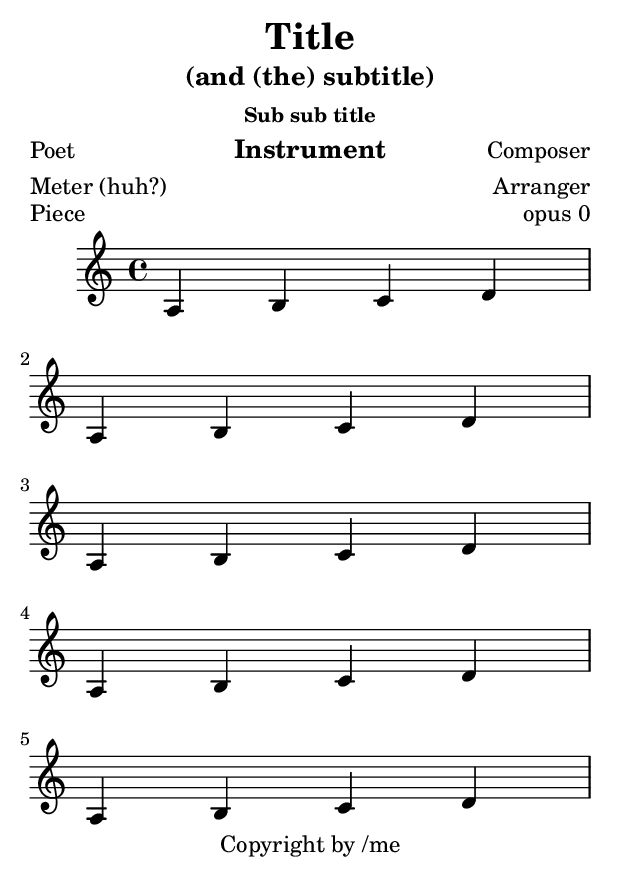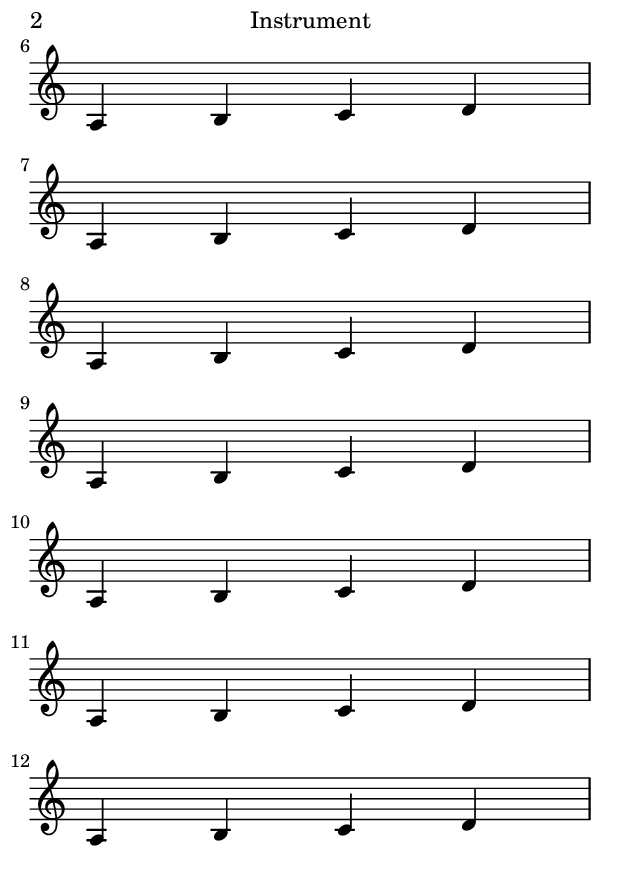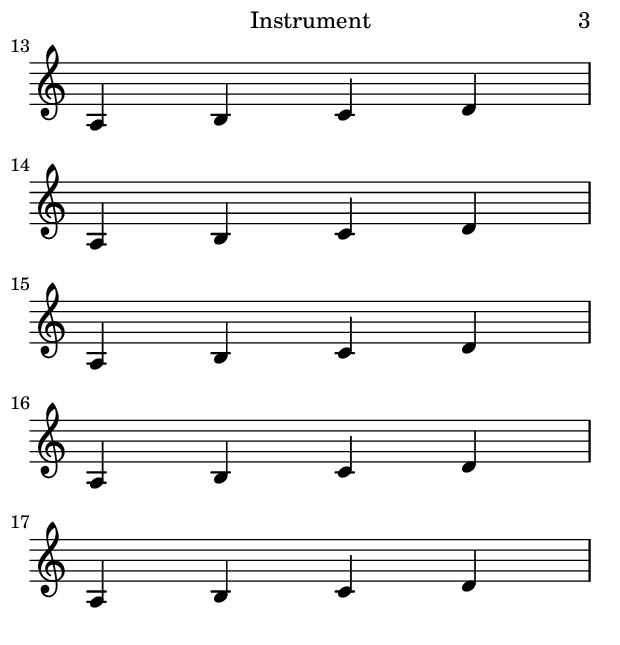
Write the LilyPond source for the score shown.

#(ly:set-point-and-click 'line-column)
\version "2.3.8"

\header {

texidoc = "Stress optimal page breaking.  This should look
    nice on 4 a6 pages. "

    
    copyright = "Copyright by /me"
    
    title = "Title"
    subtitle = "(and (the) subtitle)"
    subsubtitle = "Sub sub title"
    poet = "Poet"
    composer = "Composer"
    texttranslator = "Text Translator"
    opus = "opus 0"
    meter = "Meter (huh?)"
    arranger = "Arranger"
    instrument = "Instrument"
    piece = "Piece"
}

#(set-default-paper-size "a6")


pattern =  { a b c d \break }
\book {    
    \score {
	\context Staff  \relative c' {
	    %% 16: ideally cramped
	    %% 17: very bad without density
				%	\repeat unfold 17 { a b c d \break }

	    \pattern
	    \pattern
				% \noPageBreak
	    \pattern
	    
				% the following changes the location of the break.
				% 
				% \pageBreak
	    
	    \pattern
	    \pattern
	    \pattern
	    \pattern
	    \repeat unfold 10 \pattern
	}

    }
    
}
